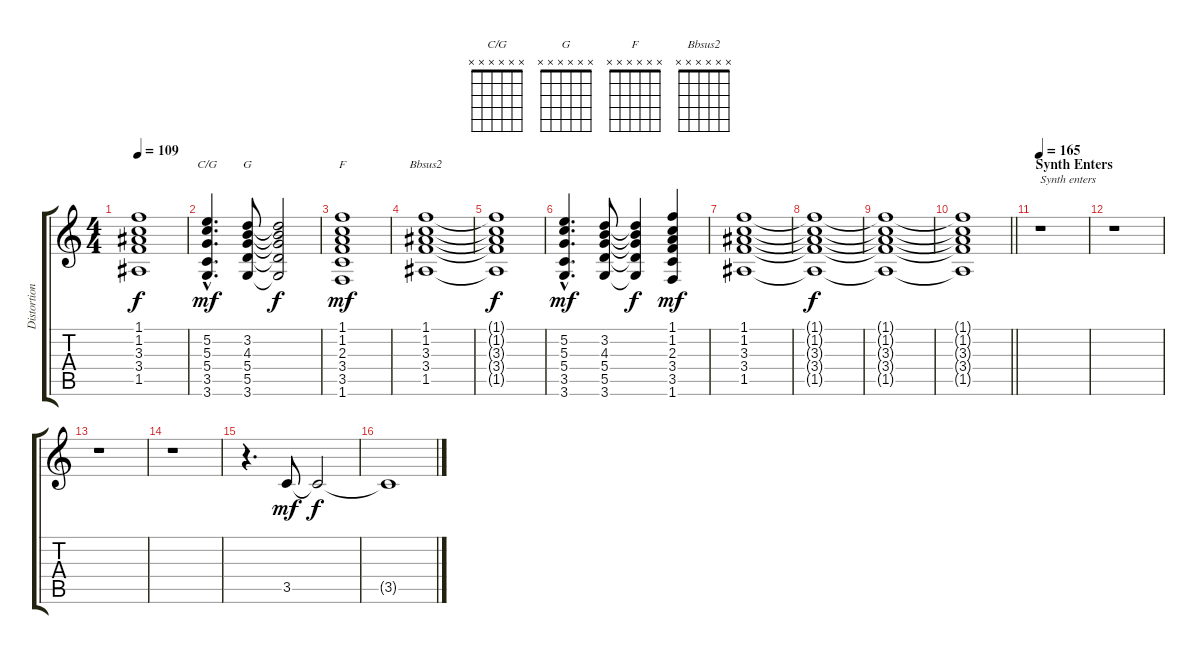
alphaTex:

\track ("Distortion Gtr." "Distortion") {instrument distortionguitar}
\staff {score tabs}
\tuning (E4 B3 G3 D3 A2 E2) {hide}
\chord ("C/G" x x x x x x) {firstfret 0}
\chord ("G" x x x x x x) {firstfret 0}
\chord ("F" x x x x x x) {firstfret 0}
\chord ("Bbsus2" x x x x x x) {firstfret 0}
\ts (4 4)
\tempo 109
\clef g2
\ks c
(1.1{t} 1.2{t} 3.3{t} 3.4{t} 1.5{t}).1{dy f} |
(5.2{hac} 5.3{hac} 5.4{hac} 3.5{hac} 3.6{hac}).4{d ch "C/G" dy mf} (3.2 4.3 5.4 5.5 3.6).8{ch "G"} (3.2{t} 4.3{t} 5.4{t} 5.5{t} 3.6{t}).2{dy f} |
(1.1 1.2 2.3 3.4 3.5 1.6).1{ch "F" dy mf} |
(1.1 1.2 3.3 3.4 1.5).1{ch "Bbsus2"} |
(1.1{t} 1.2{t} 3.3{t} 3.4{t} 1.5{t}).1{dy f} |
(5.2{hac} 5.3{hac} 5.4{hac} 3.5{hac} 3.6{hac}).4{d dy mf} (3.2 4.3 5.4 5.5 3.6).8 (3.2{t} 4.3{t} 5.4{t} 5.5{t} 3.6{t}).4{dy f} (1.1 1.2 2.3 3.4 3.5 1.6).4{dy mf} |
(1.1 1.2 3.3 3.4 1.5).1 |
(1.1{t} 1.2{t} 3.3{t} 3.4{t} 1.5{t}).1{dy f} |
(1.1{t} 1.2{t} 3.3{t} 3.4{t} 1.5{t}).1 |
\barLineRight lightlight
(1.1{t} 1.2{t} 3.3{t} 3.4{t} 1.5{t}).1 |
\section ("" "Synth Enters")
\tempo 165
r.1{txt "Synth enters"} |
r.1 |
r.1 |
r.1 |
r.4{d} 3.5.8{dy mf} 3.5{t}.2{dy f} |
3.5{t}.1
